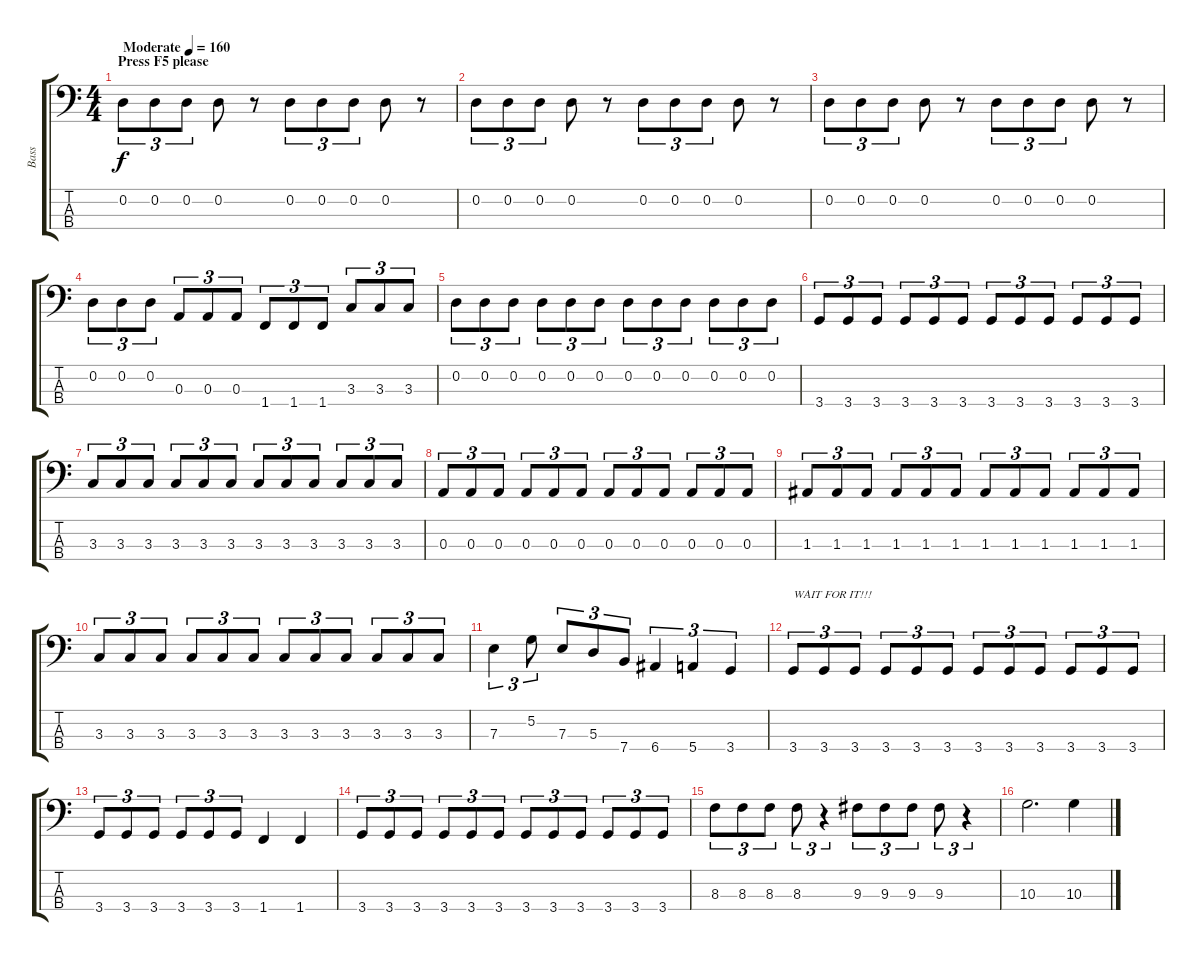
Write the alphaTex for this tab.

\track ("Bass" "Bass") {instrument electricbasspick}
\staff {score tabs}
\tuning (G2 D2 A1 E1) {hide}
\ts (4 4)
\section ("" "Press F5 please")
\tempo (160 "Moderate")
\clef f4
\ks c
0.2.8{tu (3 2) dy f instrument electricbasspick} 0.2.8{tu (3 2) volume 16} 0.2.8{tu (3 2)} 0.2.8 r.8 0.2.8{tu (3 2)} 0.2.8{tu (3 2)} 0.2.8{tu (3 2)} 0.2.8 r.8 |
0.2.8{tu (3 2)} 0.2.8{tu (3 2)} 0.2.8{tu (3 2)} 0.2.8 r.8 0.2.8{tu (3 2)} 0.2.8{tu (3 2)} 0.2.8{tu (3 2)} 0.2.8 r.8 |
0.2.8{tu (3 2)} 0.2.8{tu (3 2)} 0.2.8{tu (3 2)} 0.2.8 r.8 0.2.8{tu (3 2)} 0.2.8{tu (3 2)} 0.2.8{tu (3 2)} 0.2.8 r.8 |
0.2.8{tu (3 2)} 0.2.8{tu (3 2)} 0.2.8{tu (3 2)} 0.3.8{tu (3 2)} 0.3.8{tu (3 2)} 0.3.8{tu (3 2)} 1.4.8{tu (3 2)} 1.4.8{tu (3 2)} 1.4.8{tu (3 2)} 3.3.8{tu (3 2)} 3.3.8{tu (3 2)} 3.3.8{tu (3 2)} |
0.2.8{tu (3 2)} 0.2.8{tu (3 2)} 0.2.8{tu (3 2)} 0.2.8{tu (3 2)} 0.2.8{tu (3 2)} 0.2.8{tu (3 2)} 0.2.8{tu (3 2)} 0.2.8{tu (3 2)} 0.2.8{tu (3 2)} 0.2.8{tu (3 2)} 0.2.8{tu (3 2)} 0.2.8{tu (3 2)} |
3.4.8{tu (3 2)} 3.4.8{tu (3 2)} 3.4.8{tu (3 2)} 3.4.8{tu (3 2)} 3.4.8{tu (3 2)} 3.4.8{tu (3 2)} 3.4.8{tu (3 2)} 3.4.8{tu (3 2)} 3.4.8{tu (3 2)} 3.4.8{tu (3 2)} 3.4.8{tu (3 2)} 3.4.8{tu (3 2)} |
3.3.8{tu (3 2)} 3.3.8{tu (3 2)} 3.3.8{tu (3 2)} 3.3.8{tu (3 2)} 3.3.8{tu (3 2)} 3.3.8{tu (3 2)} 3.3.8{tu (3 2)} 3.3.8{tu (3 2)} 3.3.8{tu (3 2)} 3.3.8{tu (3 2)} 3.3.8{tu (3 2)} 3.3.8{tu (3 2)} |
0.3.8{tu (3 2)} 0.3.8{tu (3 2)} 0.3.8{tu (3 2)} 0.3.8{tu (3 2)} 0.3.8{tu (3 2)} 0.3.8{tu (3 2)} 0.3.8{tu (3 2)} 0.3.8{tu (3 2)} 0.3.8{tu (3 2)} 0.3.8{tu (3 2)} 0.3.8{tu (3 2)} 0.3.8{tu (3 2)} |
1.3.8{tu (3 2)} 1.3.8{tu (3 2)} 1.3.8{tu (3 2)} 1.3.8{tu (3 2)} 1.3.8{tu (3 2)} 1.3.8{tu (3 2)} 1.3.8{tu (3 2)} 1.3.8{tu (3 2)} 1.3.8{tu (3 2)} 1.3.8{tu (3 2)} 1.3.8{tu (3 2)} 1.3.8{tu (3 2)} |
3.3.8{tu (3 2)} 3.3.8{tu (3 2)} 3.3.8{tu (3 2)} 3.3.8{tu (3 2)} 3.3.8{tu (3 2)} 3.3.8{tu (3 2)} 3.3.8{tu (3 2)} 3.3.8{tu (3 2)} 3.3.8{tu (3 2)} 3.3.8{tu (3 2)} 3.3.8{tu (3 2)} 3.3.8{tu (3 2)} |
7.3.4{tu (3 2)} 5.2.8{tu (3 2)} 7.3.8{tu (3 2)} 5.3.8{tu (3 2)} 7.4.8{tu (3 2)} 6.4.4{tu (3 2)} 5.4.4{tu (3 2)} 3.4.4{tu (3 2)} |
3.4.8{tu (3 2) txt "WAIT FOR IT!!!"} 3.4.8{tu (3 2)} 3.4.8{tu (3 2)} 3.4.8{tu (3 2)} 3.4.8{tu (3 2)} 3.4.8{tu (3 2)} 3.4.8{tu (3 2)} 3.4.8{tu (3 2)} 3.4.8{tu (3 2)} 3.4.8{tu (3 2)} 3.4.8{tu (3 2)} 3.4.8{tu (3 2)} |
3.4.8{tu (3 2)} 3.4.8{tu (3 2)} 3.4.8{tu (3 2)} 3.4.8{tu (3 2)} 3.4.8{tu (3 2)} 3.4.8{tu (3 2)} 1.4.4 1.4.4 |
3.4.8{tu (3 2)} 3.4.8{tu (3 2)} 3.4.8{tu (3 2)} 3.4.8{tu (3 2)} 3.4.8{tu (3 2)} 3.4.8{tu (3 2)} 3.4.8{tu (3 2)} 3.4.8{tu (3 2)} 3.4.8{tu (3 2)} 3.4.8{tu (3 2)} 3.4.8{tu (3 2)} 3.4.8{tu (3 2)} |
8.3.8{tu (3 2)} 8.3.8{tu (3 2)} 8.3.8{tu (3 2)} 8.3.8{tu (3 2)} r.4{tu (3 2)} 9.3.8{tu (3 2)} 9.3.8{tu (3 2)} 9.3.8{tu (3 2)} 9.3.8{tu (3 2)} r.4{tu (3 2)} |
10.3.2{d} 10.3{ss}.4
